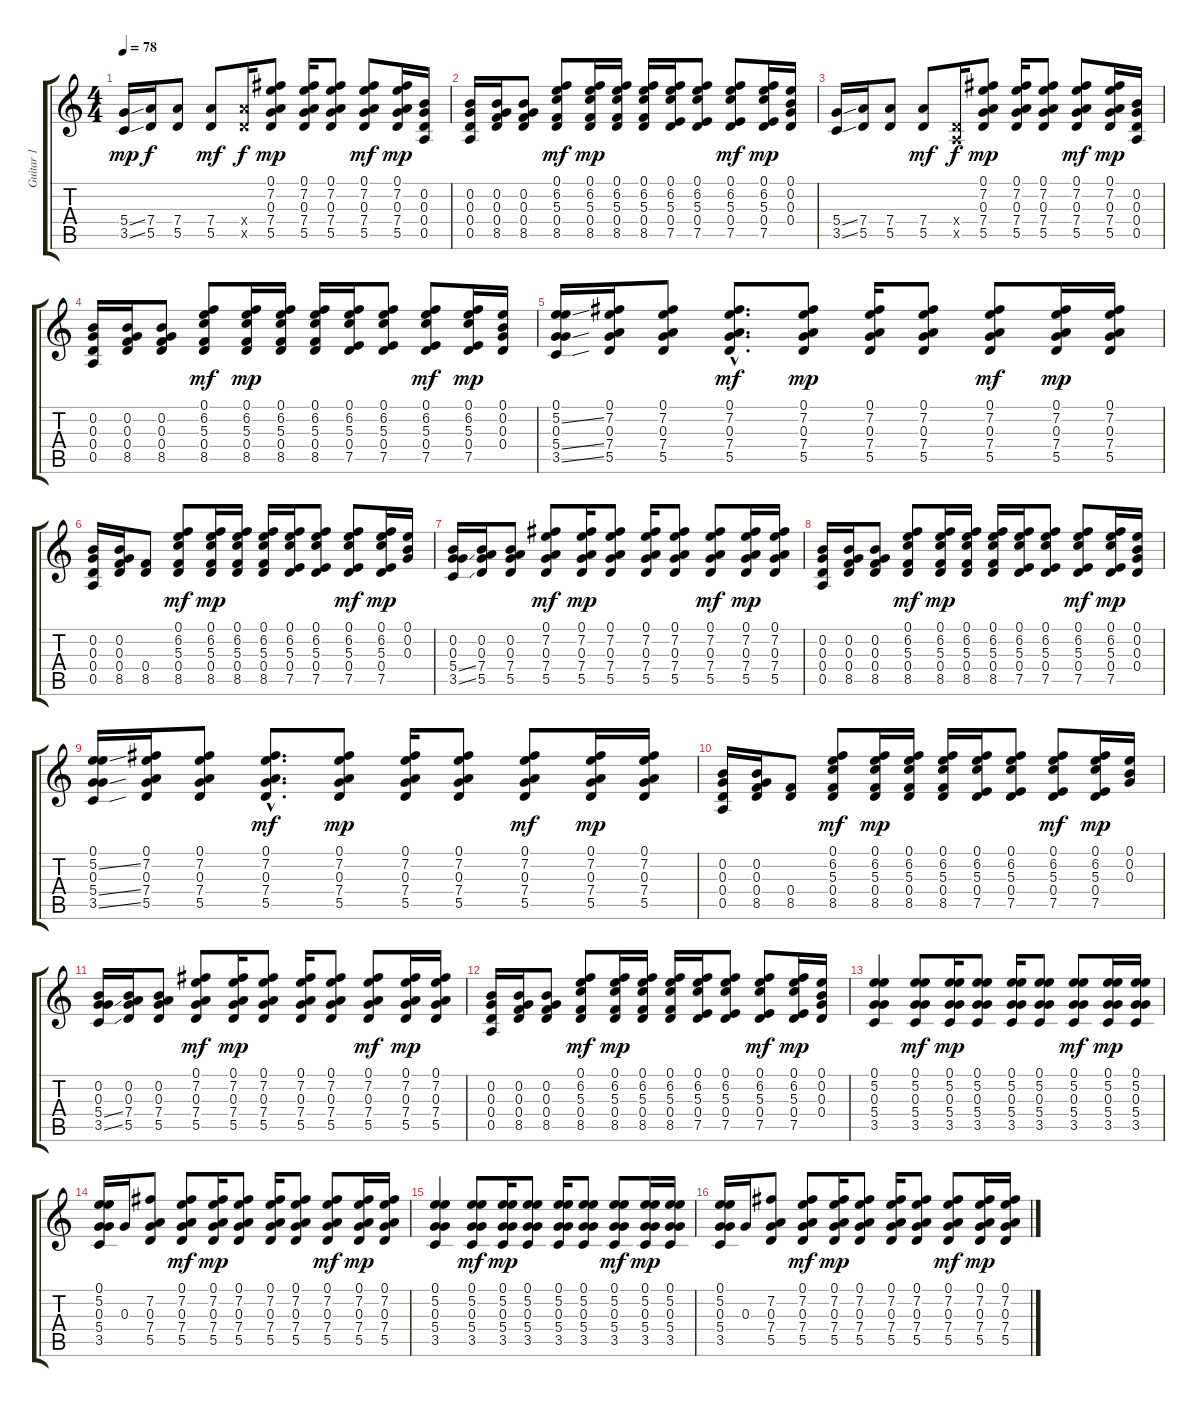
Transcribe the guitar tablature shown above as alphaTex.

\track ("Guitar 1" "Guitar 1") {instrument acousticguitarsteel}
\staff {score tabs}
\tuning (E4 B3 G3 D3 A2 E2) {hide}
\ts (4 4)
\tempo 78
\clef g2
\ks c
(5.4{ss} 3.5{ss}).16{dy mp} (7.4 5.5).16{dy f} (7.4 5.5).8 (7.4 5.5).8{dy mf} (7.4{x} 5.5{x}).16{dy f} (0.1 7.2 0.3 7.4 5.5).8{dy mp} (0.1 7.2 0.3 7.4 5.5).16 (0.1 7.2 0.3 7.4 5.5).8 (0.1 7.2 0.3 7.4 5.5).8{dy mf} (0.1 7.2 0.3 7.4 5.5).16{dy mp} (0.2 0.3 0.4 0.5).16 |
(0.2 0.3 0.4 0.5).16 (0.2 0.3 0.4 8.5).16 (0.2 0.3 0.4 8.5).8 (0.1 6.2 5.3 0.4 8.5).8{dy mf} (0.1 6.2 5.3 0.4 8.5).16{dy mp} (0.1 6.2 5.3 0.4 8.5).16 (0.1 6.2 5.3 0.4 8.5).16 (0.1 6.2 5.3 0.4 7.5).16 (0.1 6.2 5.3 0.4 7.5).8 (0.1 6.2 5.3 0.4 7.5).8{dy mf} (0.1 6.2 5.3 0.4 7.5).16{dy mp} (0.1 0.2 0.3 0.4).16 |
(5.4{ss} 3.5{ss}).16 (7.4 5.5).16 (7.4 5.5).8 (7.4 5.5).8{dy mf} (0.4{x} 0.5{x}).16{dy f} (0.1 7.2 0.3 7.4 5.5).8{dy mp} (0.1 7.2 0.3 7.4 5.5).16 (0.1 7.2 0.3 7.4 5.5).8 (0.1 7.2 0.3 7.4 5.5).8{dy mf} (0.1 7.2 0.3 7.4 5.5).16{dy mp} (0.2 0.3 0.4 0.5).16 |
(0.2 0.3 0.4 0.5).16 (0.2 0.3 0.4 8.5).16 (0.2 0.3 0.4 8.5).8 (0.1 6.2 5.3 0.4 8.5).8{dy mf} (0.1 6.2 5.3 0.4 8.5).16{dy mp} (0.1 6.2 5.3 0.4 8.5).16 (0.1 6.2 5.3 0.4 8.5).16 (0.1 6.2 5.3 0.4 7.5).16 (0.1 6.2 5.3 0.4 7.5).8 (0.1 6.2 5.3 0.4 7.5).8{dy mf} (0.1 6.2 5.3 0.4 7.5).16{dy mp} (0.1 0.2 0.3 0.4).16 |
(0.1 5.2{ss} 0.3 5.4{ss} 3.5{ss}).16 (0.1 7.2 0.3 7.4 5.5).16 (0.1 7.2 0.3 7.4 5.5).8 (0.1{hac} 7.2{hac} 0.3{hac} 7.4{hac} 5.5{hac}).8{d dy mf} (0.1 7.2 0.3 7.4 5.5).8{dy mp} (0.1 7.2 0.3 7.4 5.5).16 (0.1 7.2 0.3 7.4 5.5).8 (0.1 7.2 0.3 7.4 5.5).8{dy mf} (0.1 7.2 0.3 7.4 5.5).16{dy mp} (0.1 7.2 0.3 7.4 5.5).16 |
(0.2 0.3 0.4 0.5).16 (0.2 0.3 0.4 8.5).16 (0.4 8.5).8 (0.1 6.2 5.3 0.4 8.5).8{dy mf} (0.1 6.2 5.3 0.4 8.5).16{dy mp} (0.1 6.2 5.3 0.4 8.5).16 (0.1 6.2 5.3 0.4 8.5).16 (0.1 6.2 5.3 0.4 7.5).16 (0.1 6.2 5.3 0.4 7.5).8 (0.1 6.2 5.3 0.4 7.5).8{dy mf} (0.1 6.2 5.3 0.4 7.5).16{dy mp} (0.1 0.2 0.3).16 |
(0.2 0.3 5.4{ss} 3.5{ss}).16 (0.2 0.3 7.4 5.5).16 (0.2 0.3 7.4 5.5).8 (0.1 7.2 0.3 7.4 5.5).8{dy mf} (0.1 7.2 0.3 7.4 5.5).16{dy mp} (0.1 7.2 0.3 7.4 5.5).8 (0.1 7.2 0.3 7.4 5.5).16 (0.1 7.2 0.3 7.4 5.5).8 (0.1 7.2 0.3 7.4 5.5).8{dy mf} (0.1 7.2 0.3 7.4 5.5).16{dy mp} (0.1 7.2 0.3 7.4 5.5).16 |
(0.2 0.3 0.4 0.5).16 (0.2 0.3 0.4 8.5).16 (0.2 0.3 0.4 8.5).8 (0.1 6.2 5.3 0.4 8.5).8{dy mf} (0.1 6.2 5.3 0.4 8.5).16{dy mp} (0.1 6.2 5.3 0.4 8.5).16 (0.1 6.2 5.3 0.4 8.5).16 (0.1 6.2 5.3 0.4 7.5).16 (0.1 6.2 5.3 0.4 7.5).8 (0.1 6.2 5.3 0.4 7.5).8{dy mf} (0.1 6.2 5.3 0.4 7.5).16{dy mp} (0.1 0.2 0.3 0.4).16 |
(0.1 5.2{ss} 0.3 5.4{ss} 3.5{ss}).16 (0.1 7.2 0.3 7.4 5.5).16 (0.1 7.2 0.3 7.4 5.5).8 (0.1{hac} 7.2{hac} 0.3{hac} 7.4{hac} 5.5{hac}).8{d dy mf} (0.1 7.2 0.3 7.4 5.5).8{dy mp} (0.1 7.2 0.3 7.4 5.5).16 (0.1 7.2 0.3 7.4 5.5).8 (0.1 7.2 0.3 7.4 5.5).8{dy mf} (0.1 7.2 0.3 7.4 5.5).16{dy mp} (0.1 7.2 0.3 7.4 5.5).16 |
(0.2 0.3 0.4 0.5).16 (0.2 0.3 0.4 8.5).16 (0.4 8.5).8 (0.1 6.2 5.3 0.4 8.5).8{dy mf} (0.1 6.2 5.3 0.4 8.5).16{dy mp} (0.1 6.2 5.3 0.4 8.5).16 (0.1 6.2 5.3 0.4 8.5).16 (0.1 6.2 5.3 0.4 7.5).16 (0.1 6.2 5.3 0.4 7.5).8 (0.1 6.2 5.3 0.4 7.5).8{dy mf} (0.1 6.2 5.3 0.4 7.5).16{dy mp} (0.1 0.2 0.3).16 |
(0.2 0.3 5.4{ss} 3.5{ss}).16 (0.2 0.3 7.4 5.5).16 (0.2 0.3 7.4 5.5).8 (0.1 7.2 0.3 7.4 5.5).8{dy mf} (0.1 7.2 0.3 7.4 5.5).16{dy mp} (0.1 7.2 0.3 7.4 5.5).8 (0.1 7.2 0.3 7.4 5.5).16 (0.1 7.2 0.3 7.4 5.5).8 (0.1 7.2 0.3 7.4 5.5).8{dy mf} (0.1 7.2 0.3 7.4 5.5).16{dy mp} (0.1 7.2 0.3 7.4 5.5).16 |
(0.2 0.3 0.4 0.5).16 (0.2 0.3 0.4 8.5).16 (0.2 0.3 0.4 8.5).8 (0.1 6.2 5.3 0.4 8.5).8{dy mf} (0.1 6.2 5.3 0.4 8.5).16{dy mp} (0.1 6.2 5.3 0.4 8.5).16 (0.1 6.2 5.3 0.4 8.5).16 (0.1 6.2 5.3 0.4 7.5).16 (0.1 6.2 5.3 0.4 7.5).8 (0.1 6.2 5.3 0.4 7.5).8{dy mf} (0.1 6.2 5.3 0.4 7.5).16{dy mp} (0.1 0.2 0.3 0.4).16 |
(0.1 5.2 0.3 5.4 3.5).4 (0.1 5.2 0.3 5.4 3.5).8{dy mf} (0.1 5.2 0.3 5.4 3.5).16{dy mp} (0.1 5.2 0.3 5.4 3.5).8 (0.1 5.2 0.3 5.4 3.5).16 (0.1 5.2 0.3 5.4 3.5).8 (0.1 5.2 0.3 5.4 3.5).8{dy mf} (0.1 5.2 0.3 5.4 3.5).16{dy mp} (0.1 5.2 0.3 5.4 3.5).16 |
(0.1 5.2 0.3 5.4 3.5).16 0.3.16 (7.2 0.3 7.4 5.5).8 (0.1 7.2 0.3 7.4 5.5).8{dy mf} (0.1 7.2 0.3 7.4 5.5).16{dy mp} (0.1 7.2 0.3 7.4 5.5).8 (0.1 7.2 0.3 7.4 5.5).16 (0.1 7.2 0.3 7.4 5.5).8 (0.1 7.2 0.3 7.4 5.5).8{dy mf} (0.1 7.2 0.3 7.4 5.5).16{dy mp} (0.1 7.2 0.3 7.4 5.5).16 |
(0.1 5.2 0.3 5.4 3.5).4 (0.1 5.2 0.3 5.4 3.5).8{dy mf} (0.1 5.2 0.3 5.4 3.5).16{dy mp} (0.1 5.2 0.3 5.4 3.5).8 (0.1 5.2 0.3 5.4 3.5).16 (0.1 5.2 0.3 5.4 3.5).8 (0.1 5.2 0.3 5.4 3.5).8{dy mf} (0.1 5.2 0.3 5.4 3.5).16{dy mp} (0.1 5.2 0.3 5.4 3.5).16 |
(0.1 5.2 0.3 5.4 3.5).16 0.3.16 (7.2 0.3 7.4 5.5).8 (0.1 7.2 0.3 7.4 5.5).8{dy mf} (0.1 7.2 0.3 7.4 5.5).16{dy mp} (0.1 7.2 0.3 7.4 5.5).8 (0.1 7.2 0.3 7.4 5.5).16 (0.1 7.2 0.3 7.4 5.5).8 (0.1 7.2 0.3 7.4 5.5).8{dy mf} (0.1 7.2 0.3 7.4 5.5).16{dy mp} (0.1 7.2 0.3 7.4 5.5).16
